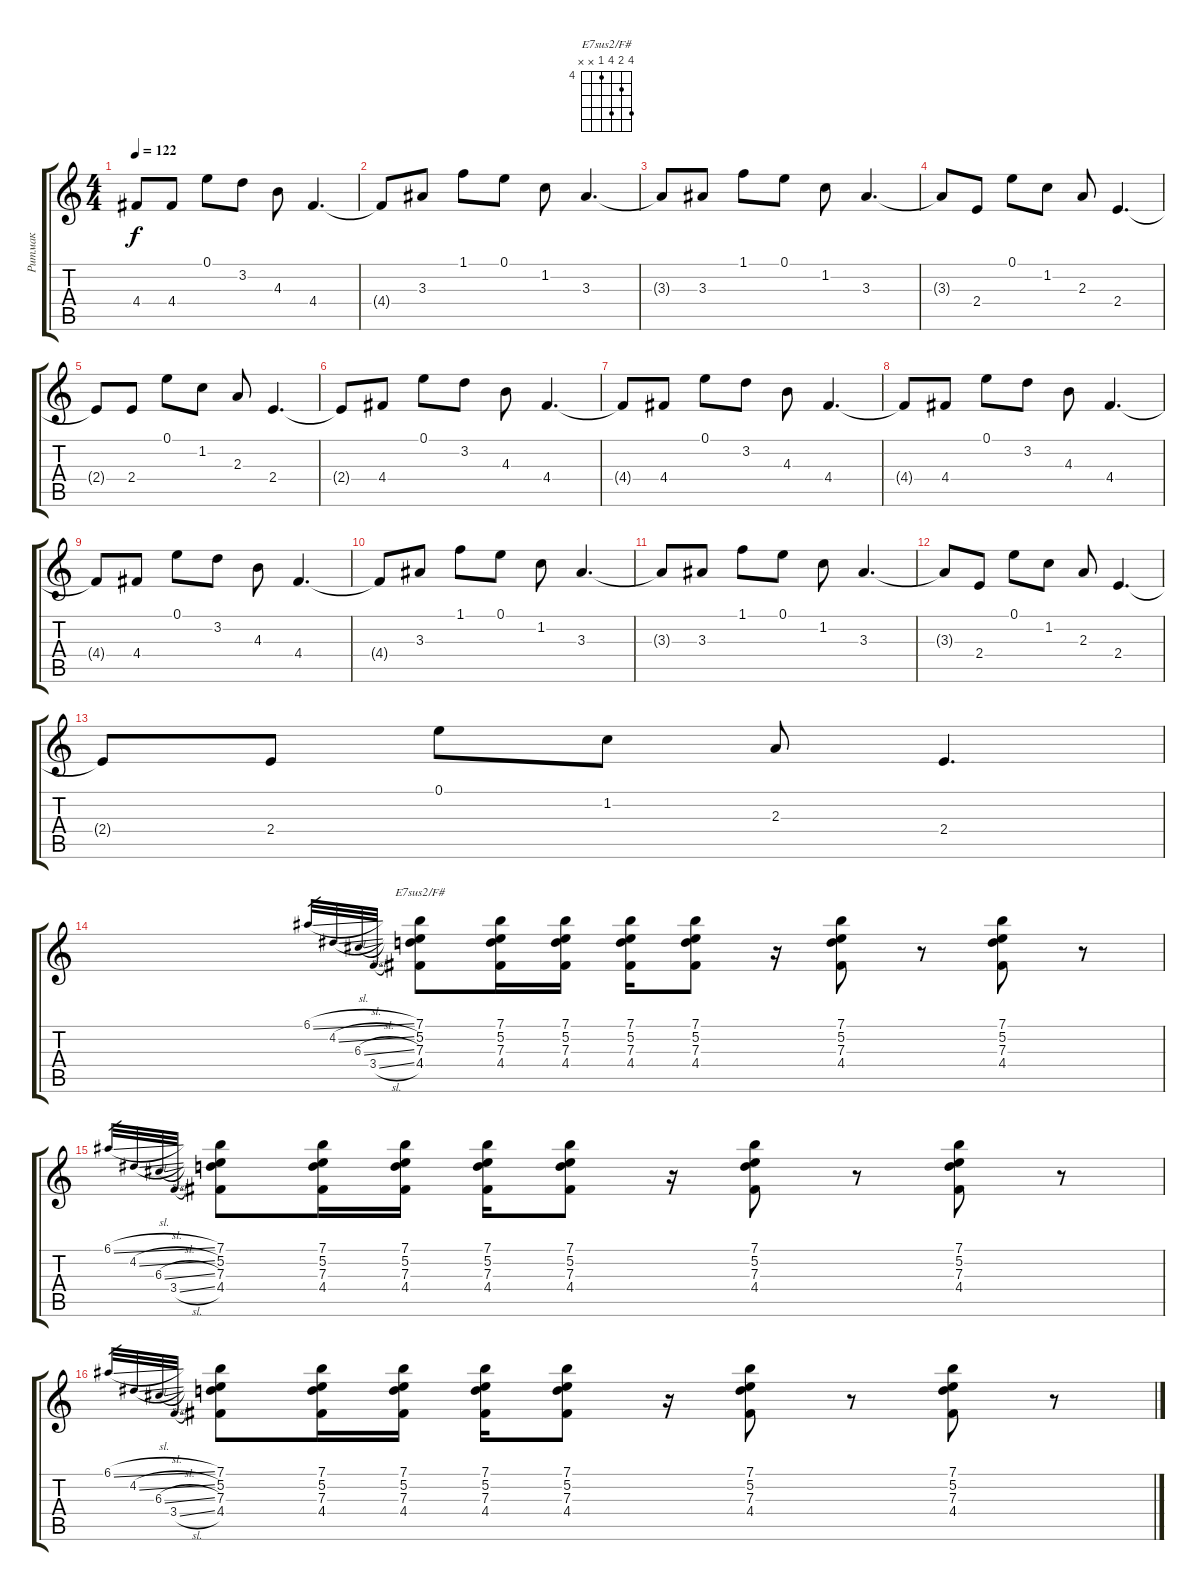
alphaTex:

\track ("Ритмак" "Ритмак") {instrument electricguitarclean}
\staff {score tabs}
\tuning (E4 B3 G3 D3 A2 E2) {hide}
\chord ("E7sus2/F#" 7 5 7 4 x x) {firstfret 4}
\ts (4 4)
\tempo 122
\clef g2
\ks c
4.4{t}.8{dy f} 4.4.8 0.1.8 3.2.8 4.3.8 4.4.4{d} |
4.4{t}.8 3.3.8 1.1.8 0.1.8 1.2.8 3.3.4{d} |
3.3{t}.8 3.3.8 1.1.8 0.1.8 1.2.8 3.3.4{d} |
3.3{t}.8 2.4.8 0.1.8 1.2.8 2.3.8 2.4.4{d} |
2.4{t}.8 2.4.8 0.1.8 1.2.8 2.3.8 2.4.4{d} |
2.4{t}.8 4.4.8 0.1.8 3.2.8 4.3.8 4.4.4{d} |
4.4{t}.8 4.4.8 0.1.8 3.2.8 4.3.8 4.4.4{d} |
4.4{t}.8 4.4.8 0.1.8 3.2.8 4.3.8 4.4.4{d} |
4.4{t}.8 4.4.8 0.1.8 3.2.8 4.3.8 4.4.4{d} |
4.4{t}.8 3.3.8 1.1.8 0.1.8 1.2.8 3.3.4{d} |
3.3{t}.8 3.3.8 1.1.8 0.1.8 1.2.8 3.3.4{d} |
3.3{t}.8 2.4.8 0.1.8 1.2.8 2.3.8 2.4.4{d} |
2.4{t}.8 2.4.8 0.1.8 1.2.8 2.3.8 2.4.4{d} |
6.1{sl}.32{gr} 4.2{sl}.32{gr} 6.3{sl}.32{gr} 3.4{sl}.32{gr} (7.1 5.2 7.3 4.4).8{ch "E7sus2/F#"} (7.1 5.2 7.3 4.4).16 (7.1 5.2 7.3 4.4).16 (7.1 5.2 7.3 4.4).16 (7.1 5.2 7.3 4.4).8 r.16 (7.1 5.2 7.3 4.4).8 r.8 (7.1 5.2 7.3 4.4).8 r.8 |
6.1{sl}.32{gr} 4.2{sl}.32{gr} 6.3{sl}.32{gr} 3.4{sl}.32{gr} (7.1 5.2 7.3 4.4).8 (7.1 5.2 7.3 4.4).16 (7.1 5.2 7.3 4.4).16 (7.1 5.2 7.3 4.4).16 (7.1 5.2 7.3 4.4).8 r.16 (7.1 5.2 7.3 4.4).8 r.8 (7.1 5.2 7.3 4.4).8 r.8 |
6.1{sl}.32{gr} 4.2{sl}.32{gr} 6.3{sl}.32{gr} 3.4{sl}.32{gr} (7.1 5.2 7.3 4.4).8 (7.1 5.2 7.3 4.4).16 (7.1 5.2 7.3 4.4).16 (7.1 5.2 7.3 4.4).16 (7.1 5.2 7.3 4.4).8 r.16 (7.1 5.2 7.3 4.4).8 r.8 (7.1 5.2 7.3 4.4).8 r.8
